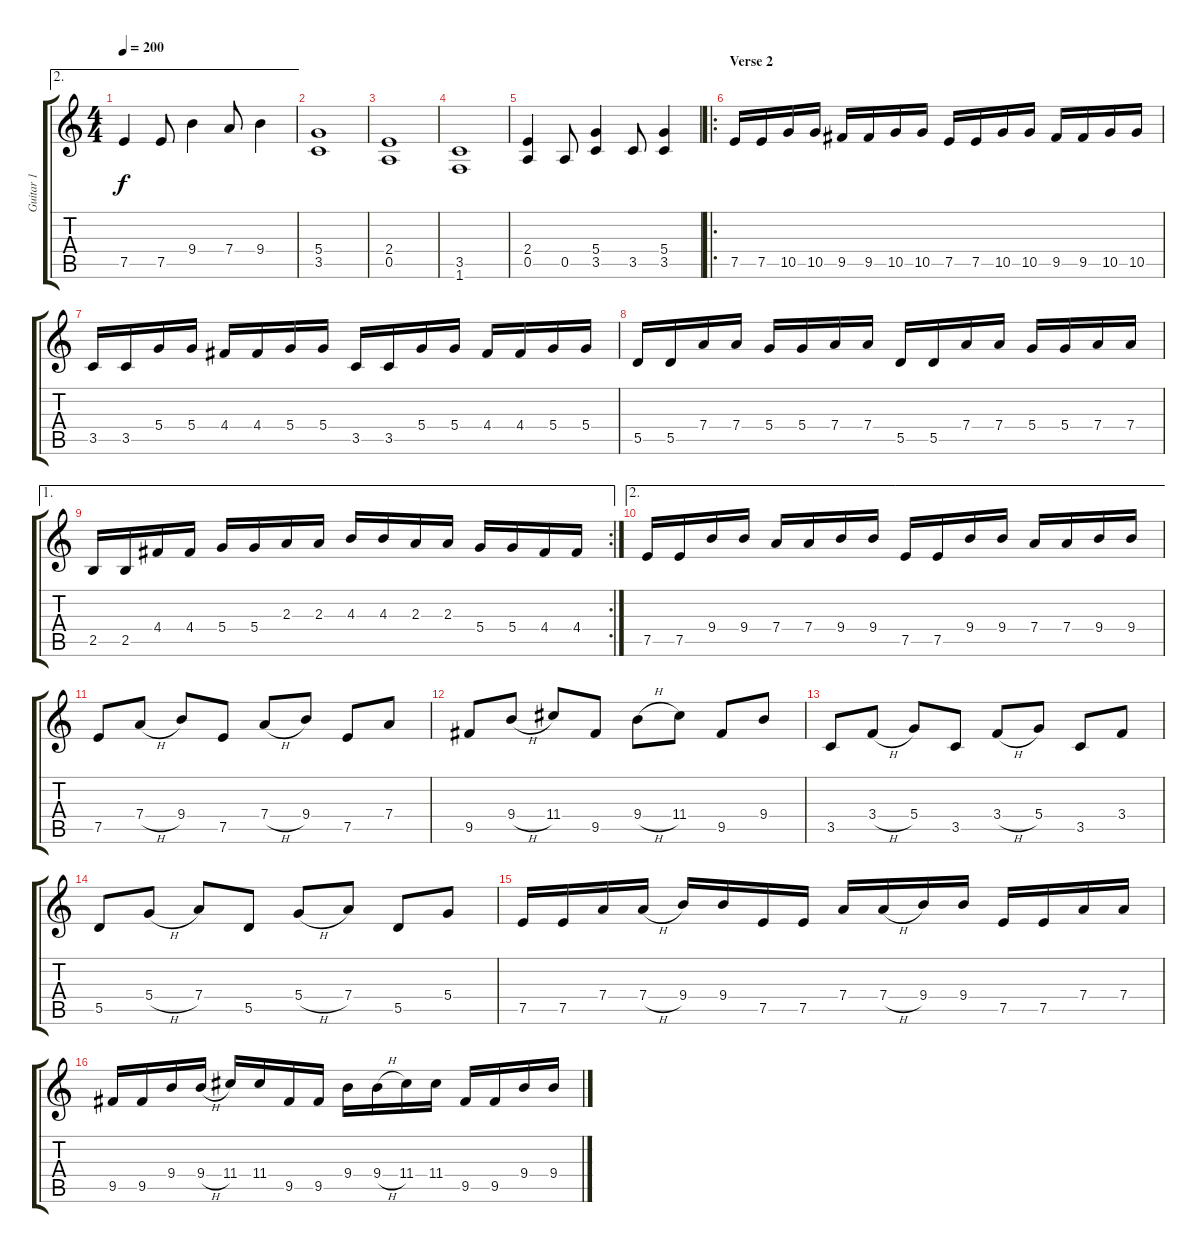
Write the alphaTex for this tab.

\track ("Guitar 1" "Guitar 1") {instrument distortionguitar}
\staff {score tabs}
\tuning (E4 B3 G3 D3 A2 E2) {hide}
\ae 2
\ts (4 4)
\tempo 200
\clef g2
\ks c
7.5.4{dy f} 7.5.8 9.4.4 7.4.8 9.4.4 |
(5.4 3.5).1 |
(2.4 0.5).1 |
(3.5 1.6).1 |
(2.4 0.5).4 0.5.8 (5.4 3.5).4 3.5.8 (5.4 3.5).4 |
\ro
\section ("" "Verse 2")
7.5.16 7.5.16 10.5.16 10.5.16 9.5.16 9.5.16 10.5.16 10.5.16 7.5.16 7.5.16 10.5.16 10.5.16 9.5.16 9.5.16 10.5.16 10.5.16 |
3.5.16 3.5.16 5.4.16 5.4.16 4.4.16 4.4.16 5.4.16 5.4.16 3.5.16 3.5.16 5.4.16 5.4.16 4.4.16 4.4.16 5.4.16 5.4.16 |
5.5.16 5.5.16 7.4.16 7.4.16 5.4.16 5.4.16 7.4.16 7.4.16 5.5.16 5.5.16 7.4.16 7.4.16 5.4.16 5.4.16 7.4.16 7.4.16 |
\ae 1
\rc 2
2.5.16 2.5.16 4.4.16 4.4.16 5.4.16 5.4.16 2.3.16 2.3.16 4.3.16 4.3.16 2.3.16 2.3.16 5.4.16 5.4.16 4.4.16 4.4.16 |
\ae 2
7.5.16 7.5.16 9.4.16 9.4.16 7.4.16 7.4.16 9.4.16 9.4.16 7.5.16 7.5.16 9.4.16 9.4.16 7.4.16 7.4.16 9.4.16 9.4.16 |
7.5.8 7.4{h}.8 9.4.8 7.5.8 7.4{h}.8 9.4.8 7.5.8 7.4.8 |
9.5.8 9.4{h}.8 11.4.8 9.5.8 9.4{h}.8 11.4.8 9.5.8 9.4.8 |
3.5.8 3.4{h}.8 5.4.8 3.5.8 3.4{h}.8 5.4.8 3.5.8 3.4.8 |
5.5.8 5.4{h}.8 7.4.8 5.5.8 5.4{h}.8 7.4.8 5.5.8 5.4.8 |
7.5.16 7.5.16 7.4.16 7.4{h}.16 9.4.16 9.4.16 7.5.16 7.5.16 7.4.16 7.4{h}.16 9.4.16 9.4.16 7.5.16 7.5.16 7.4.16 7.4.16 |
9.5.16 9.5.16 9.4.16 9.4{h}.16 11.4.16 11.4.16 9.5.16 9.5.16 9.4.16 9.4{h}.16 11.4.16 11.4.16 9.5.16 9.5.16 9.4.16 9.4.16
